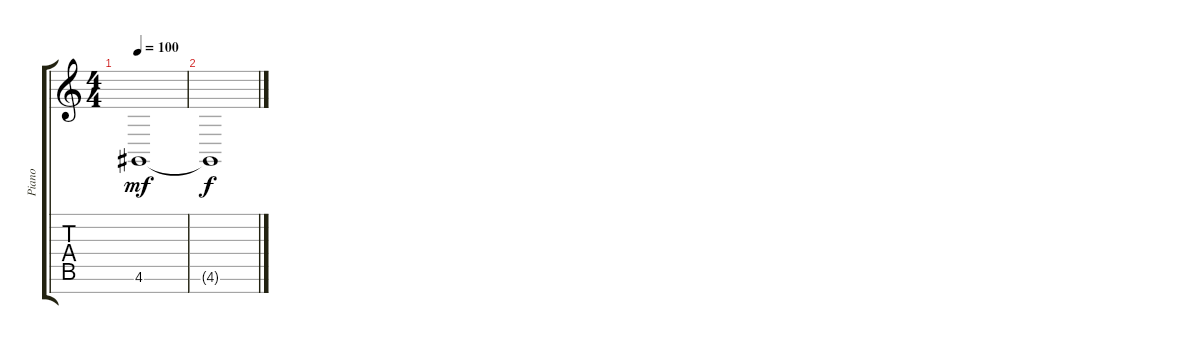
\track ("Piano" "Piano") {instrument acousticgrandpiano}
\staff {score tabs}
\tuning (E4 B3 G3 D3 A2 E2 B1) {hide}
\ts (4 4)
\tempo 100
\clef g2
\ks c
4.6.1{dy mf} |
4.6{t}.1{dy f}
